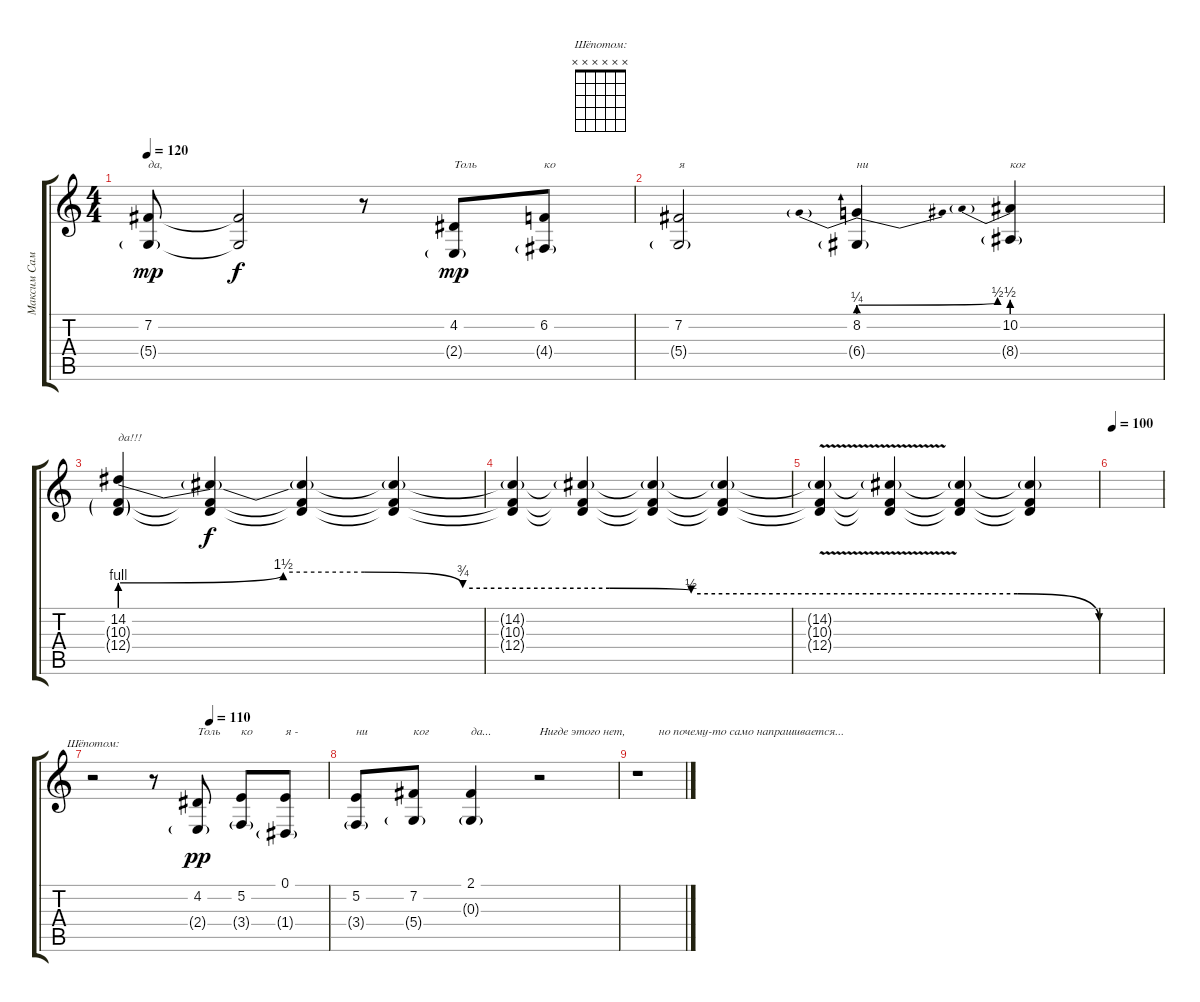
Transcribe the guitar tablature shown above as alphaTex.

\track ("Максим Самосват              (Вокал)" "Максим Сам") {instrument viola}
\staff {score tabs}
\tuning (E4 B3 G3 D3 A2 E2) {hide}
\chord ("Шёпотом:" x x x x x x)
\ts (4 4)
\tempo 120
\clef g2
\ks c
(7.2 5.4{g}).8{txt "да," dy mp} (7.2{t} 5.4{t}).2{dy f} r.8 (4.2 2.4{g}).8{txt "Толь" dy mp} (6.2 4.4{g}).8{txt "ко"} |
(7.2 5.4{g}).2{txt "я"} (8.2{be (prebendbend 0 1 60 2)} 6.4{g}).4{txt "ни"} (10.2{be (prebend 0 2 60 2)} 8.4{g}).4{txt "ког"} |
(14.2{be (custom 0 4 10 6 15 6 21 3 30 3 35 2 55 2 60 0)} 10.3{g} 12.4{g}).4{txt "да!!!"} (14.2{t} 10.3{t} 12.4{t}).4{dy f} (14.2{t} 10.3{t} 12.4{t}).4 (14.2{t} 10.3{t} 12.4{t}).4 |
(14.2{t} 10.3{t} 12.4{t}).4 (14.2{t} 10.3{t} 12.4{t}).4 (14.2{t} 10.3{t} 12.4{t}).4 (14.2{t} 10.3{t} 12.4{t}).4 |
(14.2{t} 10.3{v t} 12.4{t}).4 (14.2{t} 10.3{t} 12.4{t}).4 (14.2{t} 10.3{t} 12.4{t}).4 (14.2{t} 10.3{t} 12.4{t}).4 |
\tempo 100
|
\tempo (110 0.5)
r.2{ch "Шёпотом:"} r.8 (4.2 2.4{g}).8{txt "Толь" dy pp} (5.2 3.4{g}).8{txt "ко"} (0.1 1.4{g}).8{txt "я -"} |
(5.2 3.4{g}).8{txt "ни"} (7.2 5.4{g}).8{txt "ког"} (2.1 0.3{g}).4{txt "да..."} r.2{txt "Нигде этого нет,"} |
r.1{txt "       но почему-то само напрашивается..."}
